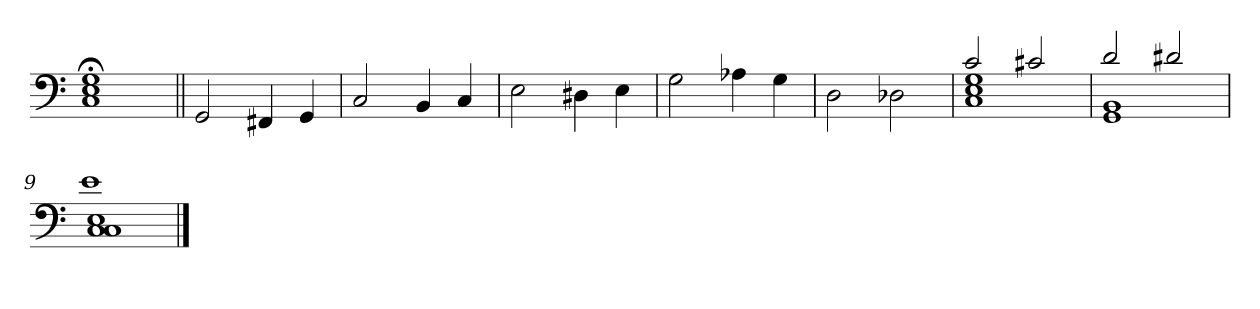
**kern
*part1
*staff1
*clefF4
=1
1C;< 1E;< 1G;<
=2||
2GG
4FF#X
4GG
=3
2C
4BB
4C
=4
2E
4D#X
4E
=5
2G
4A-X
4G
=6
2D
2D-X
=7
*^
2c	1C 1E 1G
2c#X	.
=8	=8
2d	1GG 1BB
2d#X	.
=9	=9
1C 1C 1E	1e
*v	*v
==
*-
